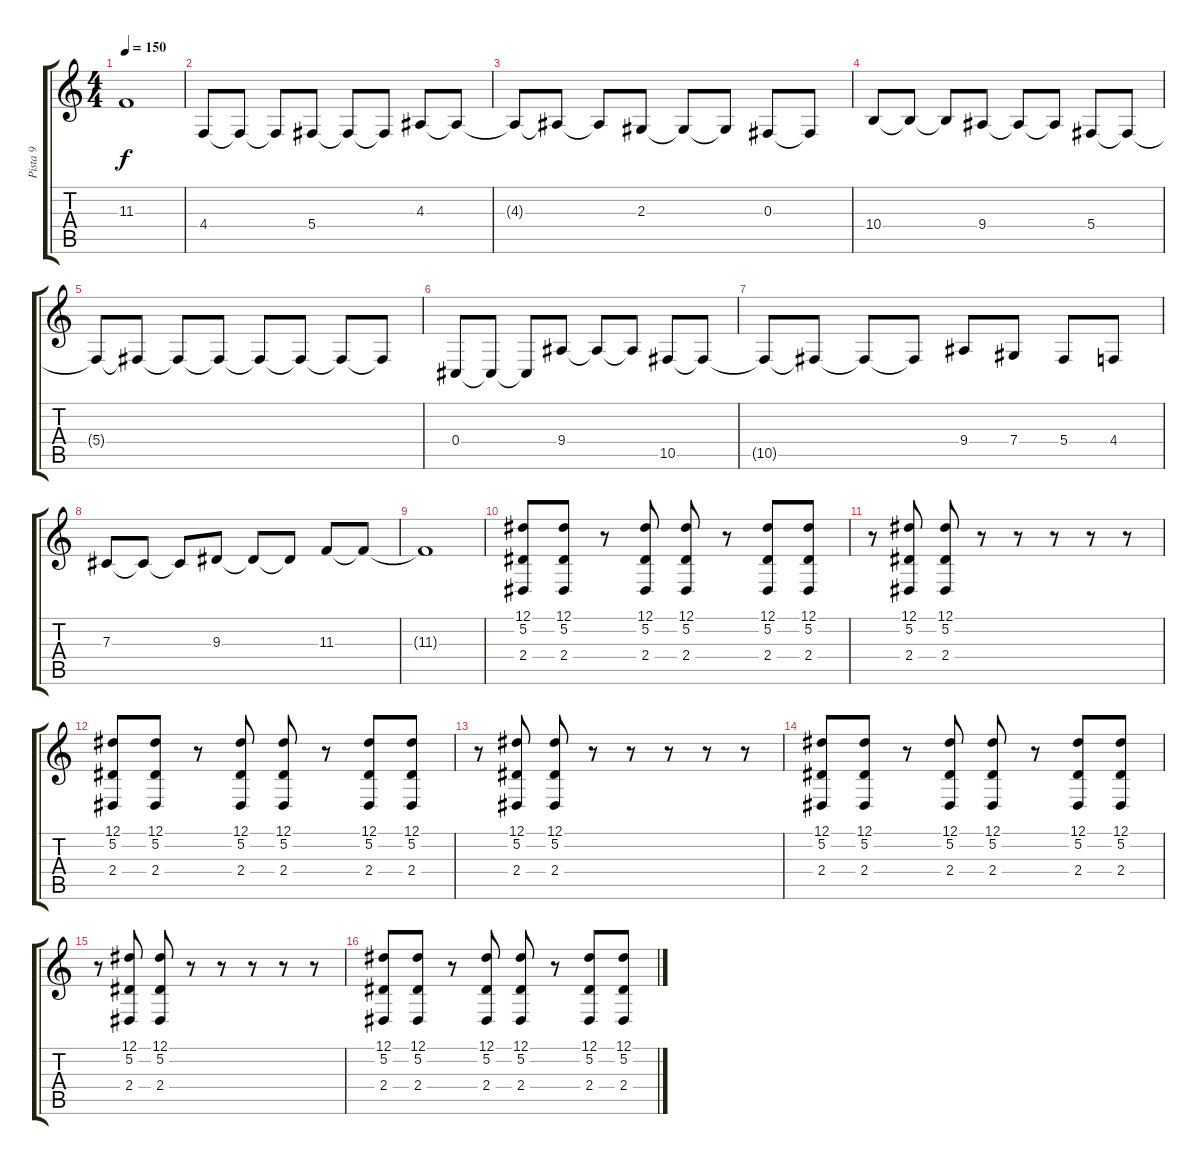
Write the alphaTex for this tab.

\track ("Pista 9" "Pista 9") {instrument stringensemble1}
\staff {score tabs}
\tuning (Eb4 Bb3 Gb3 Db3 Ab2 Eb2) {hide}
\ts (4 4)
\tempo 150
\clef g2
\ks c
11.3{t}.1{dy f} |
4.4.8 4.4{t}.8 4.4{t}.8 5.4.8 5.4{t}.8 5.4{t}.8 4.3.8 4.3{t}.8 |
4.3{t}.8 4.3{t}.8 4.3{t}.8 2.3.8 2.3{t}.8 2.3{t}.8 0.3.8 0.3{t}.8 |
10.4.8 10.4{t}.8 10.4{t}.8 9.4.8 9.4{t}.8 9.4{t}.8 5.4.8 5.4{t}.8 |
5.4{t}.8 5.4{t}.8 5.4{t}.8 5.4{t}.8 5.4{t}.8 5.4{t}.8 5.4{t}.8 5.4{t}.8 |
0.4.8 0.4{t}.8 0.4{t}.8 9.4.8 9.4{t}.8 9.4{t}.8 10.5.8 10.5{t}.8 |
10.5{t}.8 10.5{t}.8 10.5{t}.8 10.5{t}.8 9.4.8 7.4.8 5.4.8 4.4.8 |
7.3.8 7.3{t}.8 7.3{t}.8 9.3.8 9.3{t}.8 9.3{t}.8 11.3.8 11.3{t}.8 |
11.3{t}.1 |
(12.1 5.2 2.4).8 (12.1 5.2 2.4).8 r.8 (12.1 5.2 2.4).8 (12.1 5.2 2.4).8 r.8 (12.1 5.2 2.4).8 (12.1 5.2 2.4).8 |
r.8 (12.1 5.2 2.4).8 (12.1 5.2 2.4).8 r.8 r.8 r.8 r.8 r.8 |
(12.1 5.2 2.4).8 (12.1 5.2 2.4).8 r.8 (12.1 5.2 2.4).8 (12.1 5.2 2.4).8 r.8 (12.1 5.2 2.4).8 (12.1 5.2 2.4).8 |
r.8 (12.1 5.2 2.4).8 (12.1 5.2 2.4).8 r.8 r.8 r.8 r.8 r.8 |
(12.1 5.2 2.4).8 (12.1 5.2 2.4).8 r.8 (12.1 5.2 2.4).8 (12.1 5.2 2.4).8 r.8 (12.1 5.2 2.4).8 (12.1 5.2 2.4).8 |
r.8 (12.1 5.2 2.4).8 (12.1 5.2 2.4).8 r.8 r.8 r.8 r.8 r.8 |
(12.1 5.2 2.4).8 (12.1 5.2 2.4).8 r.8 (12.1 5.2 2.4).8 (12.1 5.2 2.4).8 r.8 (12.1 5.2 2.4).8 (12.1 5.2 2.4).8
